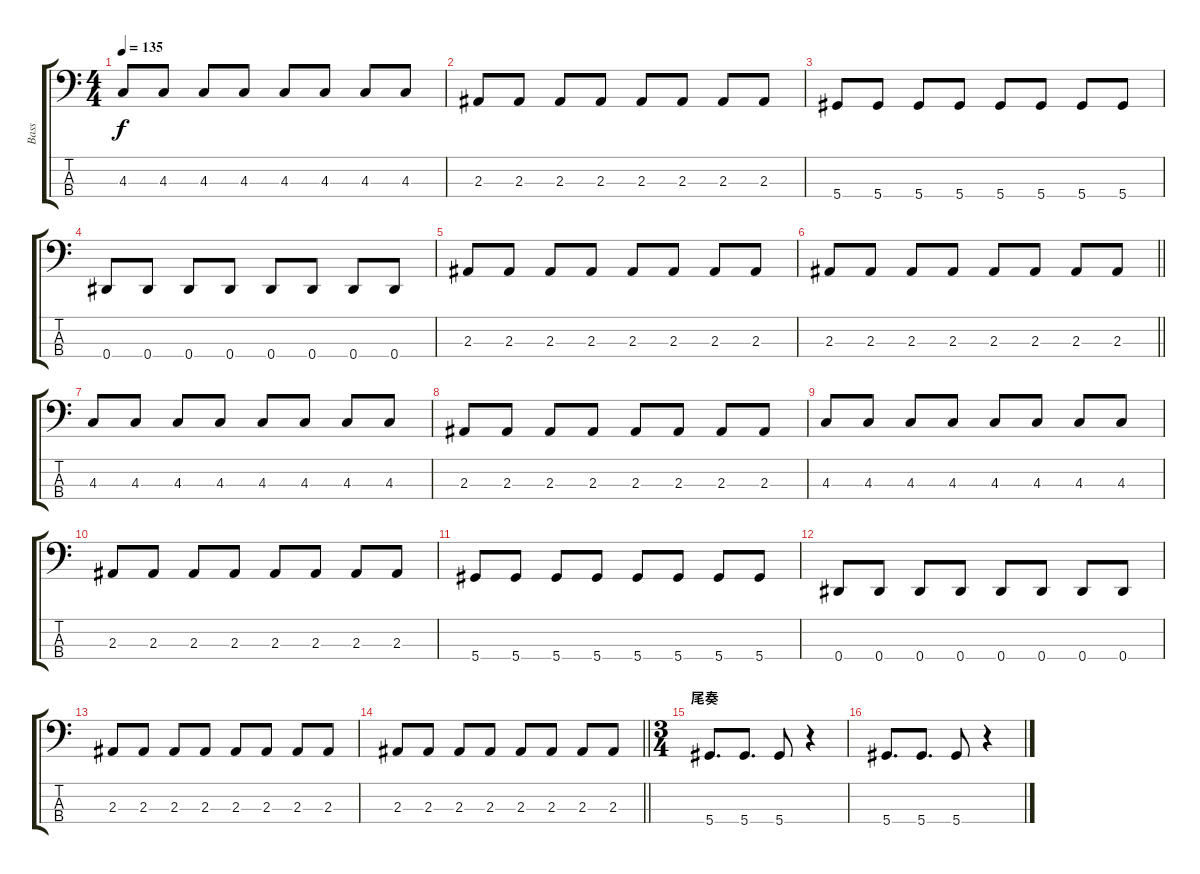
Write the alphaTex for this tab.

\track ("Bass" "Bass") {instrument electricbassfinger}
\staff {score tabs}
\tuning (Gb2 Db2 Ab1 Eb1) {hide}
\ts (4 4)
\tempo 135
\clef f4
\ks c
4.3.8{dy f} 4.3.8 4.3.8 4.3.8 4.3.8 4.3.8 4.3.8 4.3.8 |
2.3.8 2.3.8 2.3.8 2.3.8 2.3.8 2.3.8 2.3.8 2.3.8 |
5.4.8 5.4.8{txt ""} 5.4.8 5.4.8 5.4.8 5.4.8 5.4.8 5.4.8 |
0.4.8 0.4.8 0.4.8 0.4.8 0.4.8 0.4.8 0.4.8 0.4.8 |
2.3.8 2.3.8 2.3.8 2.3.8 2.3.8 2.3.8 2.3.8 2.3.8 |
\barLineRight lightlight
2.3.8 2.3.8 2.3.8 2.3.8 2.3.8 2.3.8 2.3.8 2.3.8 |
4.3.8 4.3.8 4.3.8 4.3.8 4.3.8 4.3.8 4.3.8 4.3.8 |
2.3.8 2.3.8 2.3.8 2.3.8 2.3.8 2.3.8 2.3.8 2.3.8 |
4.3.8 4.3.8 4.3.8 4.3.8 4.3.8 4.3.8 4.3.8 4.3.8 |
2.3.8 2.3.8 2.3.8 2.3.8 2.3.8 2.3.8 2.3.8 2.3.8 |
5.4.8 5.4.8 5.4.8 5.4.8 5.4.8 5.4.8 5.4.8 5.4.8 |
0.4.8 0.4.8 0.4.8 0.4.8 0.4.8 0.4.8 0.4.8 0.4.8 |
2.3.8 2.3.8 2.3.8 2.3.8 2.3.8 2.3.8 2.3.8 2.3.8 |
\barLineRight lightlight
2.3.8 2.3.8 2.3.8 2.3.8 2.3.8 2.3.8 2.3.8 2.3.8 |
\ts (3 4)
\section ("" "尾奏")
5.4.8{d} 5.4.8{d} 5.4.8 r.4 |
5.4.8{d} 5.4.8{d} 5.4.8 r.4
